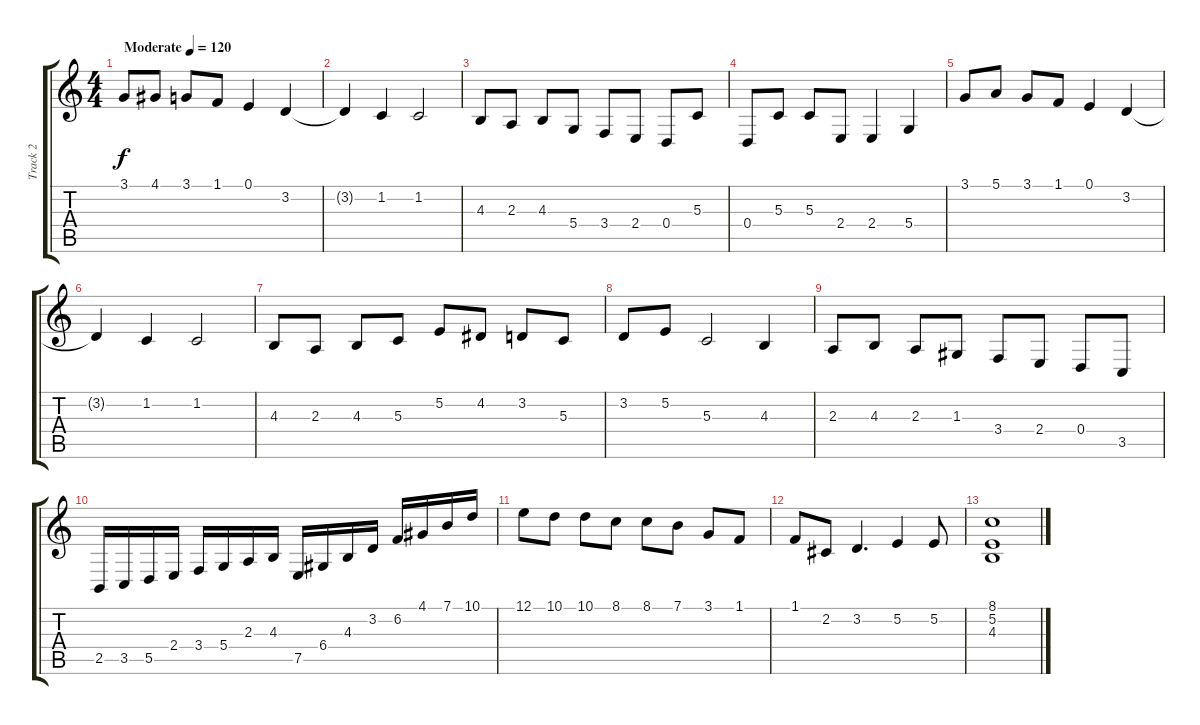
\track ("Track 2" "Track 2") {instrument acousticgrandpiano}
\staff {score tabs}
\tuning (E4 B3 G3 D3 A2 E2) {hide}
\ts (4 4)
\tempo (120 "Moderate")
\clef g2
\ks c
3.1.8{dy f instrument acousticgrandpiano} 4.1.8 3.1.8 1.1.8 0.1.4 3.2.4 |
3.2{t}.4 1.2.4 1.2.2 |
4.3.8 2.3.8 4.3.8 5.4.8 3.4.8 2.4.8 0.4.8 5.3.8 |
0.4.8 5.3.8 5.3.8 2.4.8 2.4.4 5.4.4 |
3.1.8 5.1.8 3.1.8 1.1.8 0.1.4 3.2.4 |
3.2{t}.4 1.2.4 1.2.2 |
4.3.8 2.3.8 4.3.8 5.3.8 5.2.8 4.2.8 3.2.8 5.3.8 |
3.2.8 5.2.8 5.3.2 4.3.4 |
2.3.8 4.3.8 2.3.8 1.3.8 3.4.8 2.4.8 0.4.8 3.5.8 |
2.5.16 3.5.16 5.5.16 2.4.16 3.4.16 5.4.16 2.3.16 4.3.16 7.5.16 6.4.16 4.3.16 3.2.16 6.2.16 4.1.16 7.1.16 10.1.16 |
12.1.8 10.1.8 10.1.8 8.1.8 8.1.8 7.1.8 3.1.8 1.1.8 |
1.1.8 2.2.8 3.2.4{d} 5.2.4 5.2.8 |
(8.1 5.2 4.3).1
